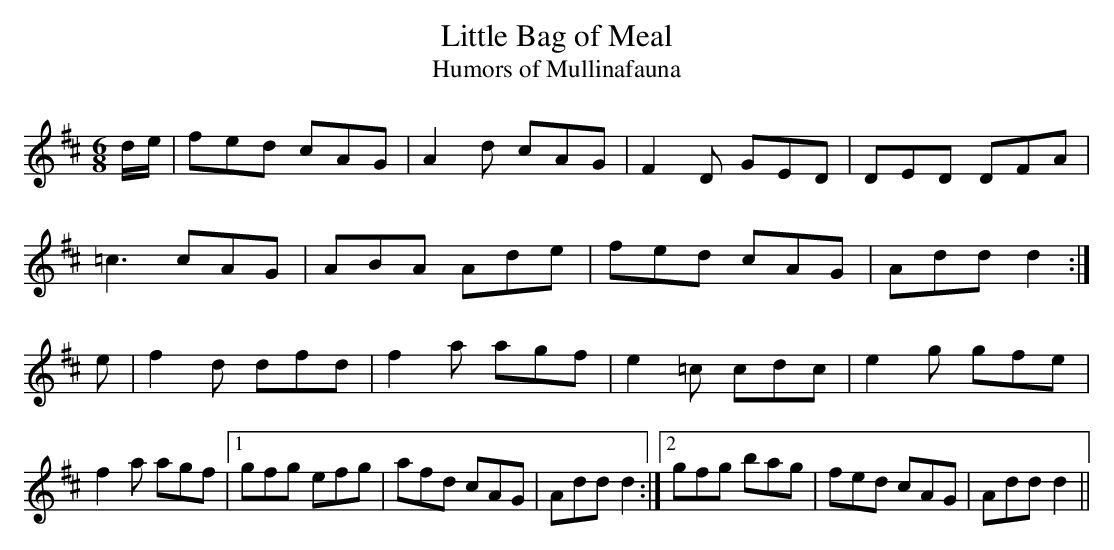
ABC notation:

X:1
T: Little Bag of Meal
T: Humors of Mullinafauna
L: 1/8
M: 6/8
K: D
d/e/ | fed cAG | A2d cAG | F2D GED | DED DFA |
=c3 cAG | ABA Ade | fed cAG | Add d2 :|
e | f2d dfd | f2a agf | e2=c cdc | e2g gfe |
f2a agf |1 gfg efg | afd cAG | Add d2 :|2\
gfg bag | fed cAG | Add d2 ||
